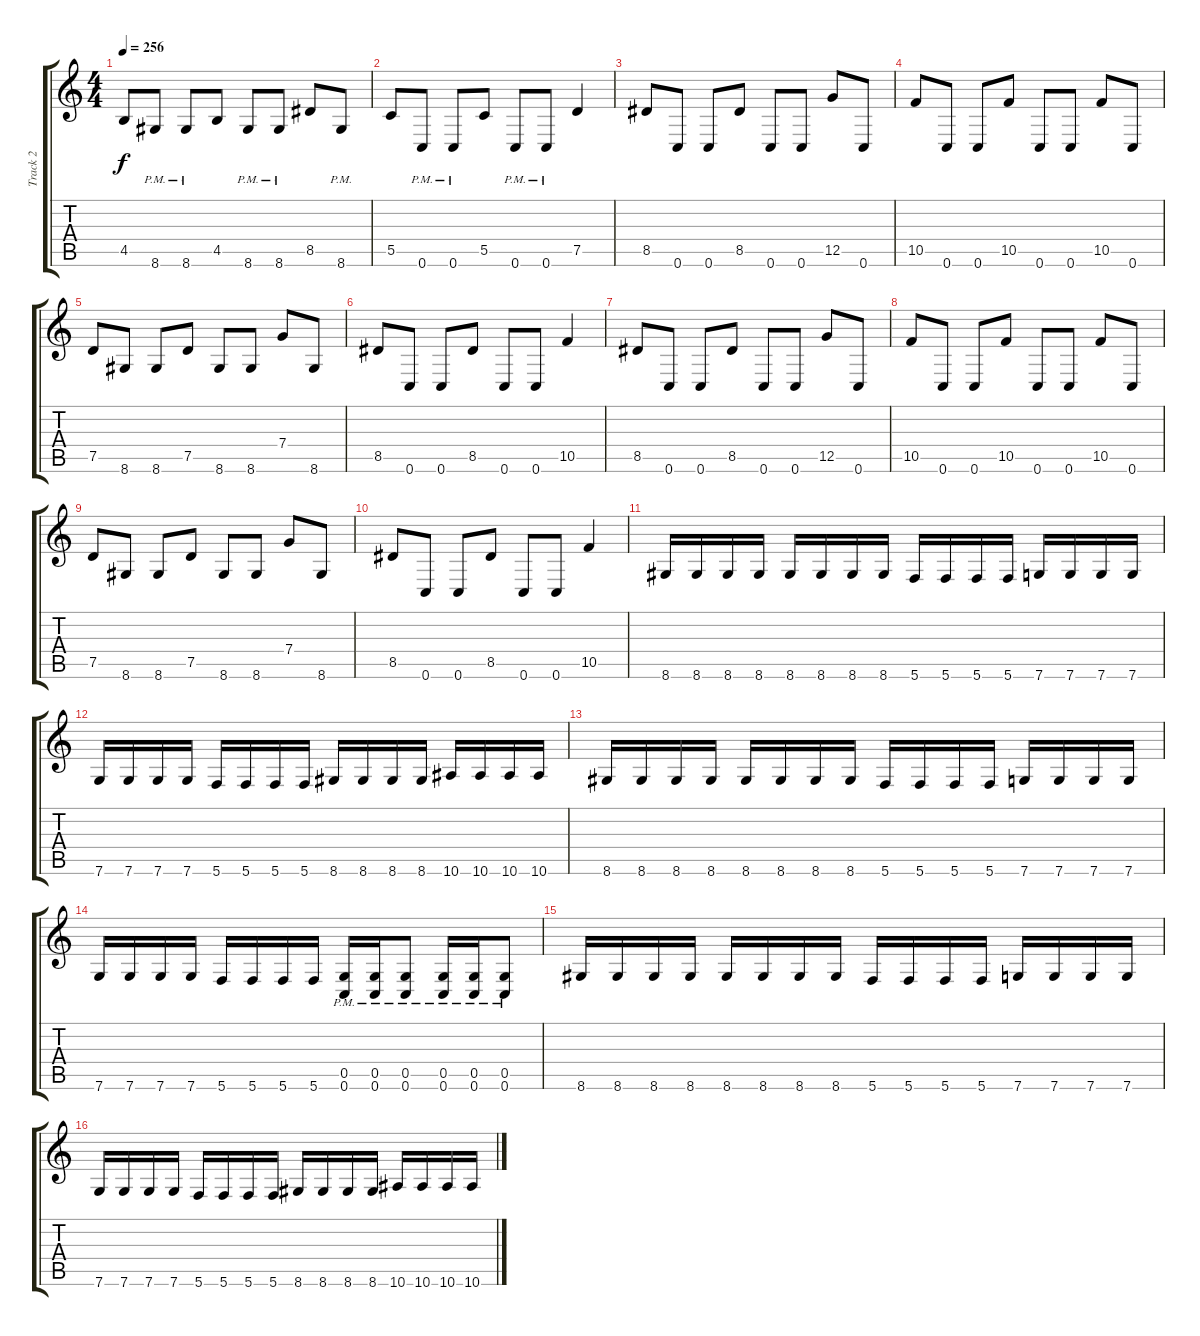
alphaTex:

\track ("Track 2" "Track 2") {instrument distortionguitar}
\staff {score tabs}
\tuning (D4 A3 F3 C3 G2 C2) {hide}
\ts (4 4)
\tempo 256
\clef g2
\ks c
4.5.8{dy f} 8.6{pm}.8 8.6{pm}.8 4.5.8 8.6{pm}.8 8.6{pm}.8 8.5.8 8.6{pm}.8 |
5.5.8 0.6{pm}.8 0.6{pm}.8 5.5.8 0.6{pm}.8 0.6{pm}.8 7.5.4 |
8.5.8 0.6.8 0.6.8 8.5.8 0.6.8 0.6.8 12.5.8 0.6.8 |
10.5.8 0.6.8 0.6.8 10.5.8 0.6.8 0.6.8 10.5.8 0.6.8 |
7.5.8 8.6.8 8.6.8 7.5.8 8.6.8 8.6.8 7.4.8 8.6.8 |
8.5.8 0.6.8 0.6.8 8.5.8 0.6.8 0.6.8 10.5.4 |
8.5.8 0.6.8 0.6.8 8.5.8 0.6.8 0.6.8 12.5.8 0.6.8 |
10.5.8 0.6.8 0.6.8 10.5.8 0.6.8 0.6.8 10.5.8 0.6.8 |
7.5.8 8.6.8 8.6.8 7.5.8 8.6.8 8.6.8 7.4.8 8.6.8 |
8.5.8 0.6.8 0.6.8 8.5.8 0.6.8 0.6.8 10.5.4 |
8.6.16 8.6.16 8.6.16 8.6.16 8.6.16 8.6.16 8.6.16 8.6.16 5.6.16 5.6.16 5.6.16 5.6.16 7.6.16 7.6.16 7.6.16 7.6.16 |
7.6.16 7.6.16 7.6.16 7.6.16 5.6.16 5.6.16 5.6.16 5.6.16 8.6.16 8.6.16 8.6.16 8.6.16 10.6.16 10.6.16 10.6.16 10.6.16 |
8.6.16 8.6.16 8.6.16 8.6.16 8.6.16 8.6.16 8.6.16 8.6.16 5.6.16 5.6.16 5.6.16 5.6.16 7.6.16 7.6.16 7.6.16 7.6.16 |
7.6.16 7.6.16 7.6.16 7.6.16 5.6.16 5.6.16 5.6.16 5.6.16 (0.5{pm} 0.6{pm}).16 (0.5{pm} 0.6{pm}).16 (0.5{pm} 0.6{pm}).8 (0.5{pm} 0.6{pm}).16 (0.5{pm} 0.6{pm}).16 (0.5{pm} 0.6{pm}).8 |
8.6.16 8.6.16 8.6.16 8.6.16 8.6.16 8.6.16 8.6.16 8.6.16 5.6.16 5.6.16 5.6.16 5.6.16 7.6.16 7.6.16 7.6.16 7.6.16 |
7.6.16 7.6.16 7.6.16 7.6.16 5.6.16 5.6.16 5.6.16 5.6.16 8.6.16 8.6.16 8.6.16 8.6.16 10.6.16 10.6.16 10.6.16 10.6.16
